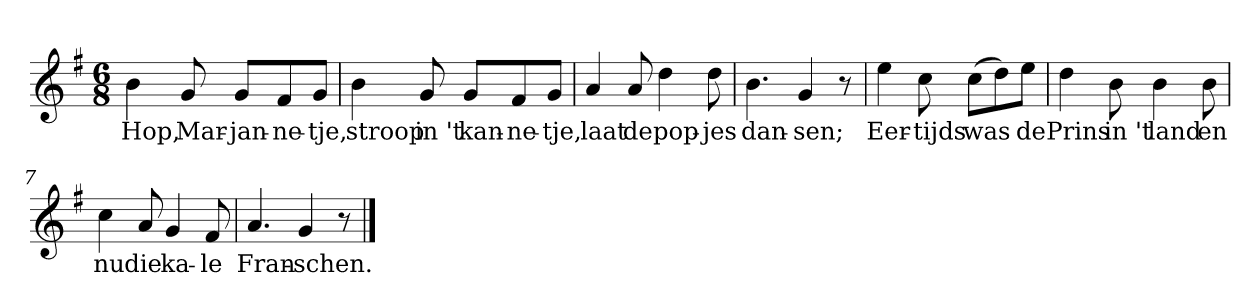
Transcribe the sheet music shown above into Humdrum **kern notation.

**kern	**text
*part1	*part1
*staff1	*staff1
*clefG2	*
*k[f#]	*
*G:	*
*M6/8	*
*MM120	*
=1	=1
4b	Hop,
8g	Mar-
8g/L	-jan-
8f#/	-ne-
8g/J	-tje,
=2	=2
4b	stroop
8g	in 't
8g/L	kan-
8f#/	-ne-
8g/J	-tje,
=3	=3
4a	laat
8a	de
4dd	pop-
8dd	-jes
=4	=4
4.b	dan-
4g	-sen;
8r	.
=5	=5
4ee	Eer-
8cc	-tijds
(8cc\L	was
8dd\)	.
8ee\J	de
=6	=6
4dd	Prins
8b	in 't
4b	land
8b	en
=7	=7
4cc	nu
8a	die
4g	ka-
8f#	-le
=8	=8
4.a	Fran-
4g	-schen.
8r	.
==	==
*-	*-
